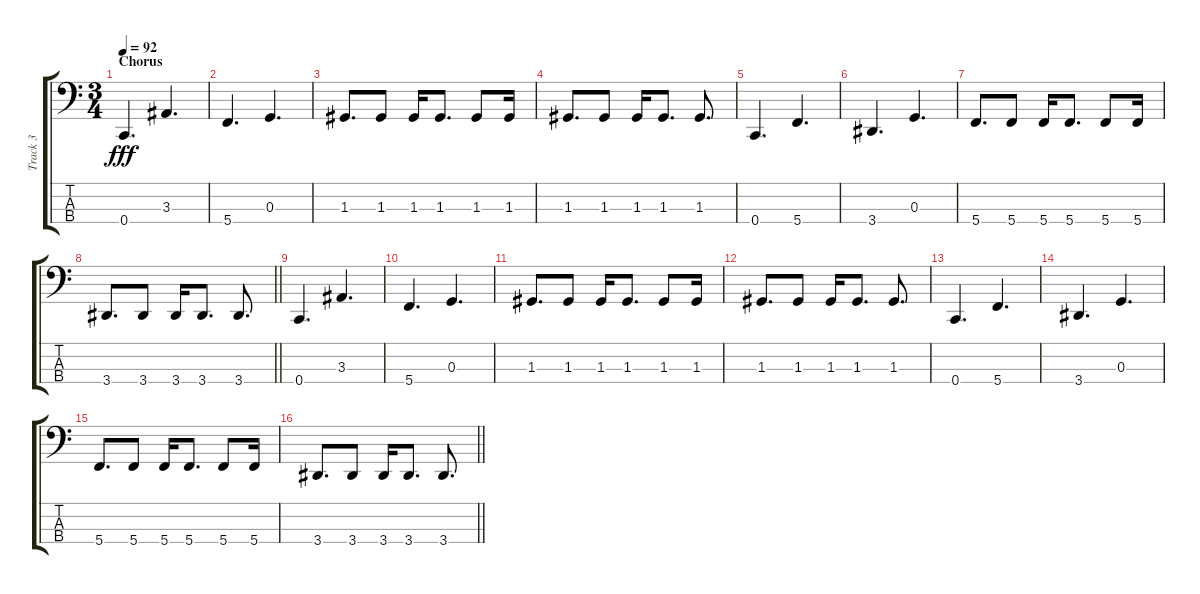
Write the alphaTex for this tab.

\track ("Track 3" "Track 3") {instrument electricbassfinger}
\staff {score tabs}
\tuning (F2 C2 G1 C1) {hide}
\ts (3 4)
\section ("" "Chorus")
\tempo 92
\clef f4
\ks c
0.4.4{d dy fff} 3.3.4{d} |
5.4.4{d} 0.3.4{d} |
1.3.8{d} 1.3.8 1.3.16 1.3.8{d} 1.3.8 1.3.16 |
1.3.8{d} 1.3.8 1.3.16 1.3.8{d} 1.3.8{d} |
0.4.4{d} 5.4.4{d} |
3.4.4{d} 0.3.4{d} |
5.4.8{d} 5.4.8 5.4.16 5.4.8{d} 5.4.8 5.4.16 |
\barLineRight lightlight
3.4.8{d} 3.4.8 3.4.16 3.4.8{d} 3.4.8{d} |
0.4.4{d} 3.3.4{d} |
5.4.4{d} 0.3.4{d} |
1.3.8{d} 1.3.8 1.3.16 1.3.8{d} 1.3.8 1.3.16 |
1.3.8{d} 1.3.8 1.3.16 1.3.8{d} 1.3.8{d} |
0.4.4{d} 5.4.4{d} |
3.4.4{d} 0.3.4{d} |
5.4.8{d} 5.4.8 5.4.16 5.4.8{d} 5.4.8 5.4.16 |
\barLineRight lightlight
3.4.8{d} 3.4.8 3.4.16 3.4.8{d} 3.4.8{d}
